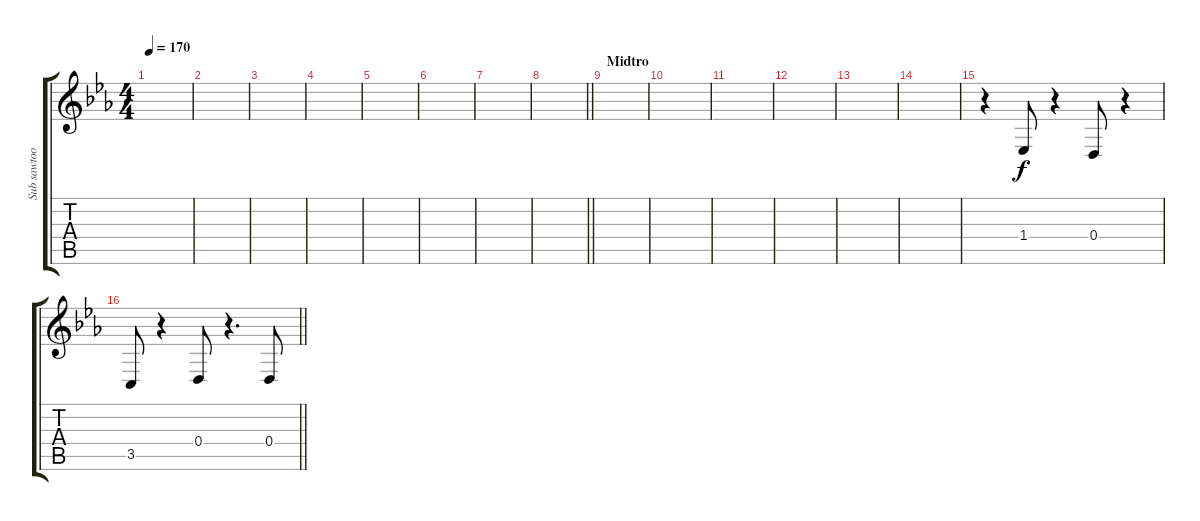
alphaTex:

\track ("Sub sawtooth" "Sub sawtoo") {instrument lead2sawtooth}
\staff {score tabs}
\tuning (E4 B3 G3 D3 A2 E2) {hide}
\ts (4 4)
\tempo 170
\clef g2
\ks eb
|
|
|
|
|
|
|
\barLineRight lightlight
|
\section ("" "Midtro")
|
|
|
|
|
|
r.4 1.4.8 r.4 0.4.8 r.4 |
\barLineRight lightlight
3.5.8 r.4 0.4.8 r.4{d} 0.4.8
